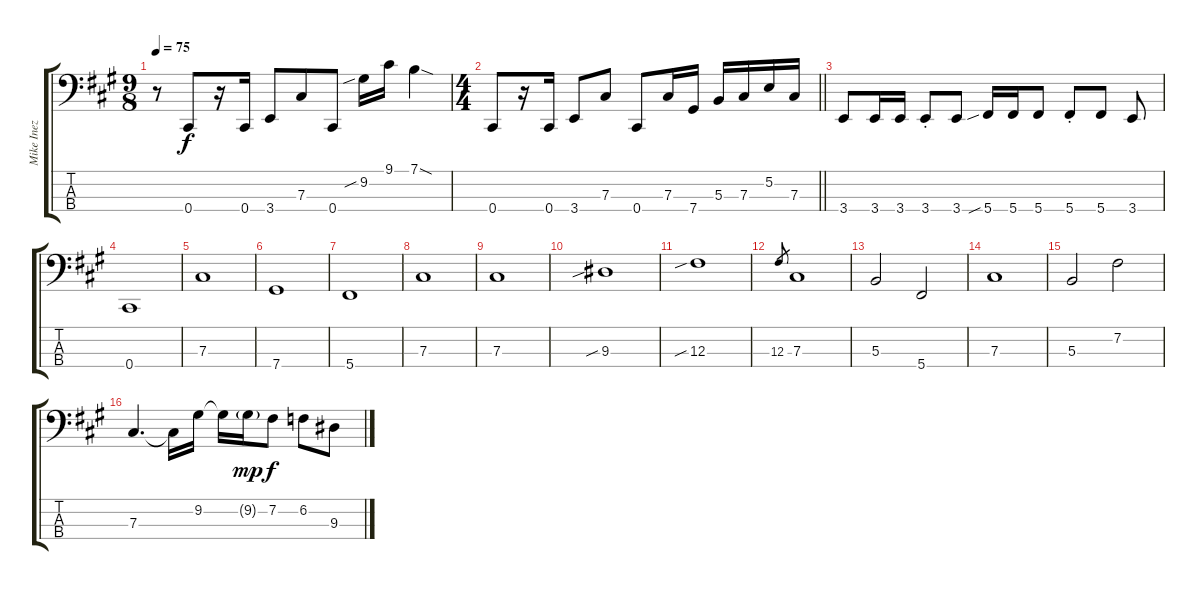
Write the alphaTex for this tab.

\track ("Mike Inez" "Mike Inez") {instrument electricbasspick}
\staff {score tabs}
\tuning (E2 B1 Gb1 Db1) {hide}
\ts (9 8)
\tempo 75
\clef f4
\ks a
r.8{dy f} 0.4.8 r.16 0.4.16 3.4.8 7.3.8 0.4.8 9.2{sib}.16 9.1.16 7.1{sod}.4 |
\ts (4 4)
\barLineRight lightlight
0.4.8 r.16 0.4.16 3.4.8 7.3.8 0.4.8 7.3.16 7.4.16 5.3.16 7.3.16 5.2.16 7.3.16 |
3.4.8 3.4.16 3.4.16 3.4{st}.8 3.4.8 5.4{sib}.16 5.4.16 5.4.8 5.4{st}.8 5.4.8 3.4.8 |
0.4.1 |
7.3.1 |
7.4.1 |
5.4.1 |
7.3.1 |
7.3.1 |
9.3{sib}.1 |
12.3{sib}.1 |
12.3.8{gr} 7.3.1 |
5.3.2 5.4.2 |
7.3.1 |
5.3.2 7.2.2 |
7.3.4{d} 7.3{t}.16 9.2.16 9.2{t}.16 9.2{g}.16{dy mp} 7.2.8{dy f} 6.2.8 9.3.8
